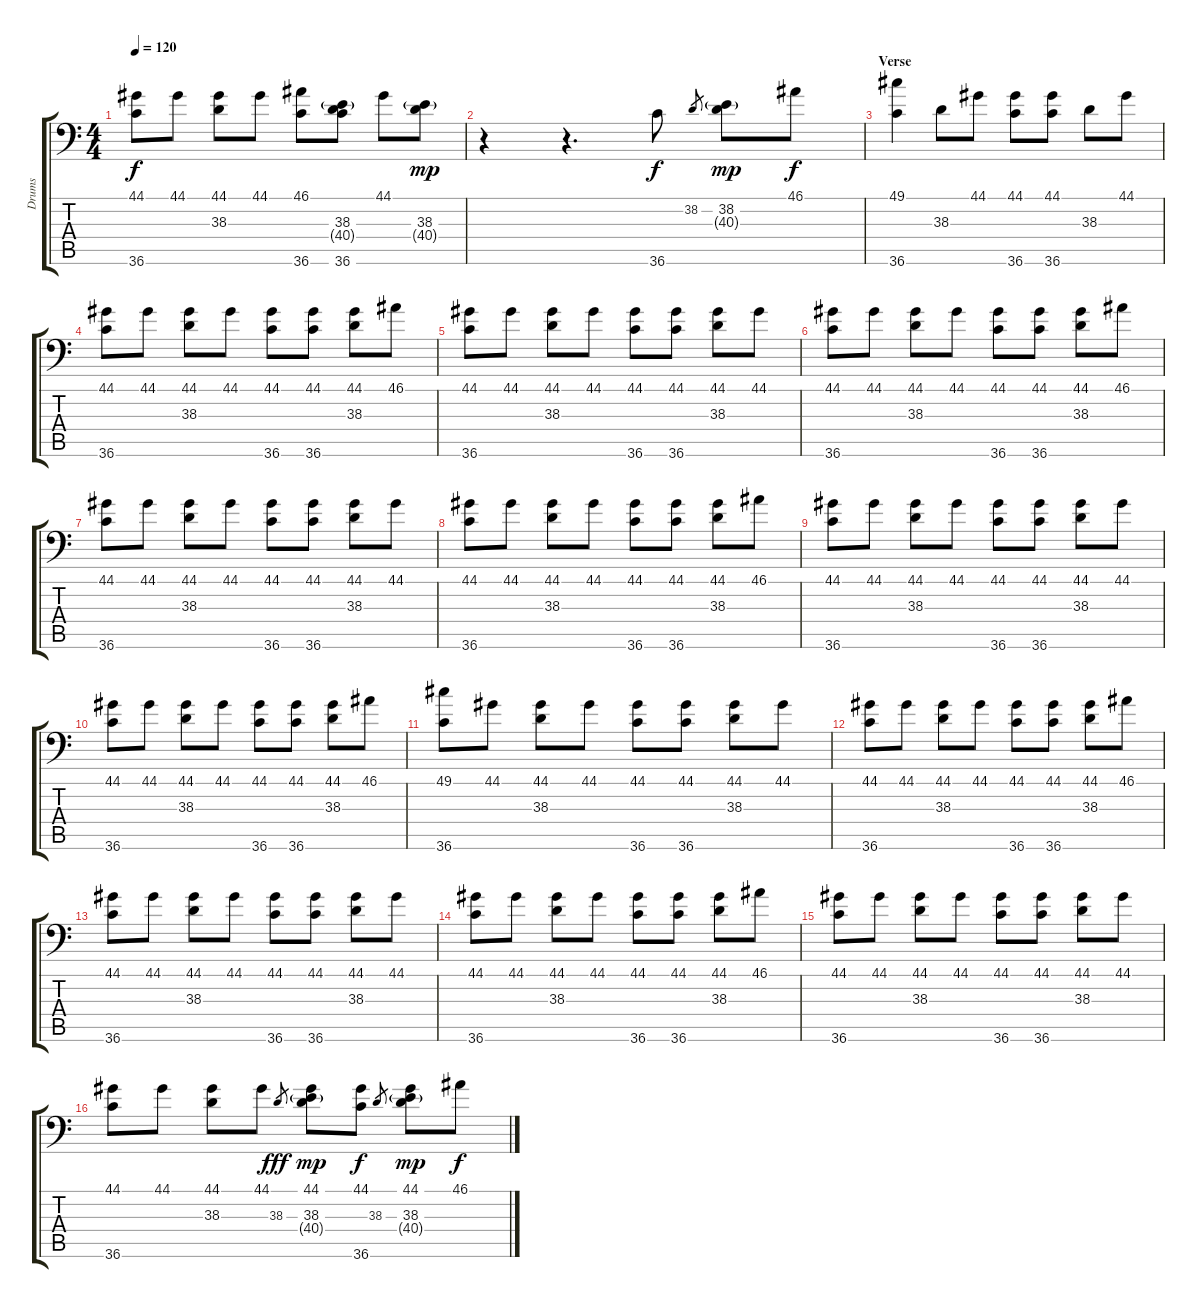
\track ("Drums" "Drums") {instrument acousticgrandpiano}
\staff {score tabs}
\tuning (C-1 C-1 C-1 C-1 C-1 C-1) {hide}
\ts (4 4)
\tempo 120
\clef f4
\ks c
(44.1 36.6).8{dy f} 44.1.8 (44.1 38.3).8 44.1.8 (46.1 36.6).8 (38.3 40.4{g} 36.6).8 44.1.8 (38.3 40.4{g}).8{dy mp} |
r.4 r.4{d} 36.6.8{dy f} 38.2.8{gr} (38.2 40.3{g}).8{dy mp} 46.1.8{dy f} |
\section ("" "Verse")
(49.1 36.6).4 38.3.8 44.1.8 (44.1 36.6).8 (44.1 36.6).8 38.3.8 44.1.8 |
(44.1 36.6).8 44.1.8 (44.1 38.3).8 44.1.8 (44.1 36.6).8 (44.1 36.6).8 (44.1 38.3).8 46.1.8 |
(44.1 36.6).8 44.1.8 (44.1 38.3).8 44.1.8 (44.1 36.6).8 (44.1 36.6).8 (44.1 38.3).8 44.1.8 |
(44.1 36.6).8 44.1.8 (44.1 38.3).8 44.1.8 (44.1 36.6).8 (44.1 36.6).8 (44.1 38.3).8 46.1.8 |
(44.1 36.6).8 44.1.8 (44.1 38.3).8 44.1.8 (44.1 36.6).8 (44.1 36.6).8 (44.1 38.3).8 44.1.8 |
(44.1 36.6).8 44.1.8 (44.1 38.3).8 44.1.8 (44.1 36.6).8 (44.1 36.6).8 (44.1 38.3).8 46.1.8 |
(44.1 36.6).8 44.1.8 (44.1 38.3).8 44.1.8 (44.1 36.6).8 (44.1 36.6).8 (44.1 38.3).8 44.1.8 |
(44.1 36.6).8 44.1.8 (44.1 38.3).8 44.1.8 (44.1 36.6).8 (44.1 36.6).8 (44.1 38.3).8 46.1.8 |
(49.1 36.6).8 44.1.8 (44.1 38.3).8 44.1.8 (44.1 36.6).8 (44.1 36.6).8 (44.1 38.3).8 44.1.8 |
(44.1 36.6).8 44.1.8 (44.1 38.3).8 44.1.8 (44.1 36.6).8 (44.1 36.6).8 (44.1 38.3).8 46.1.8 |
(44.1 36.6).8 44.1.8 (44.1 38.3).8 44.1.8 (44.1 36.6).8 (44.1 36.6).8 (44.1 38.3).8 44.1.8 |
(44.1 36.6).8 44.1.8 (44.1 38.3).8 44.1.8 (44.1 36.6).8 (44.1 36.6).8 (44.1 38.3).8 46.1.8 |
(44.1 36.6).8 44.1.8 (44.1 38.3).8 44.1.8 (44.1 36.6).8 (44.1 36.6).8 (44.1 38.3).8 44.1.8 |
(44.1 36.6).8 44.1.8 (44.1 38.3).8 44.1.8 38.3.8{gr dy fff} (44.1 38.3 40.4{g}).8{dy mp} (44.1 36.6).8{dy f} 38.3.8{gr} (44.1 38.3 40.4{g}).8{dy mp} 46.1.8{dy f}
